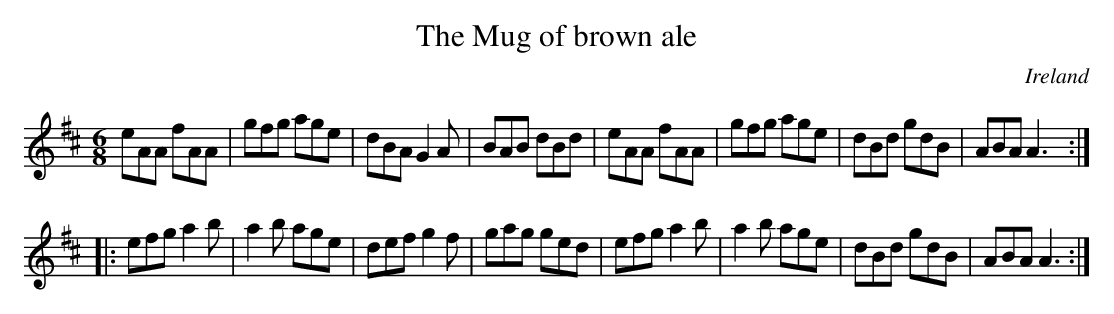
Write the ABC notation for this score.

X:1
T:Mug of brown ale, The
O:Ireland
M:6/8
K:AMix
eAA fAA|gfg age|dBA G2A|BAB dBd|\
eAA fAA|gfg age|dBd gdB|ABA A3::
efg a2b|a2b age|def g2f|gag ged|\
efg a2b|a2b age|dBd gdB|ABA A3:|
